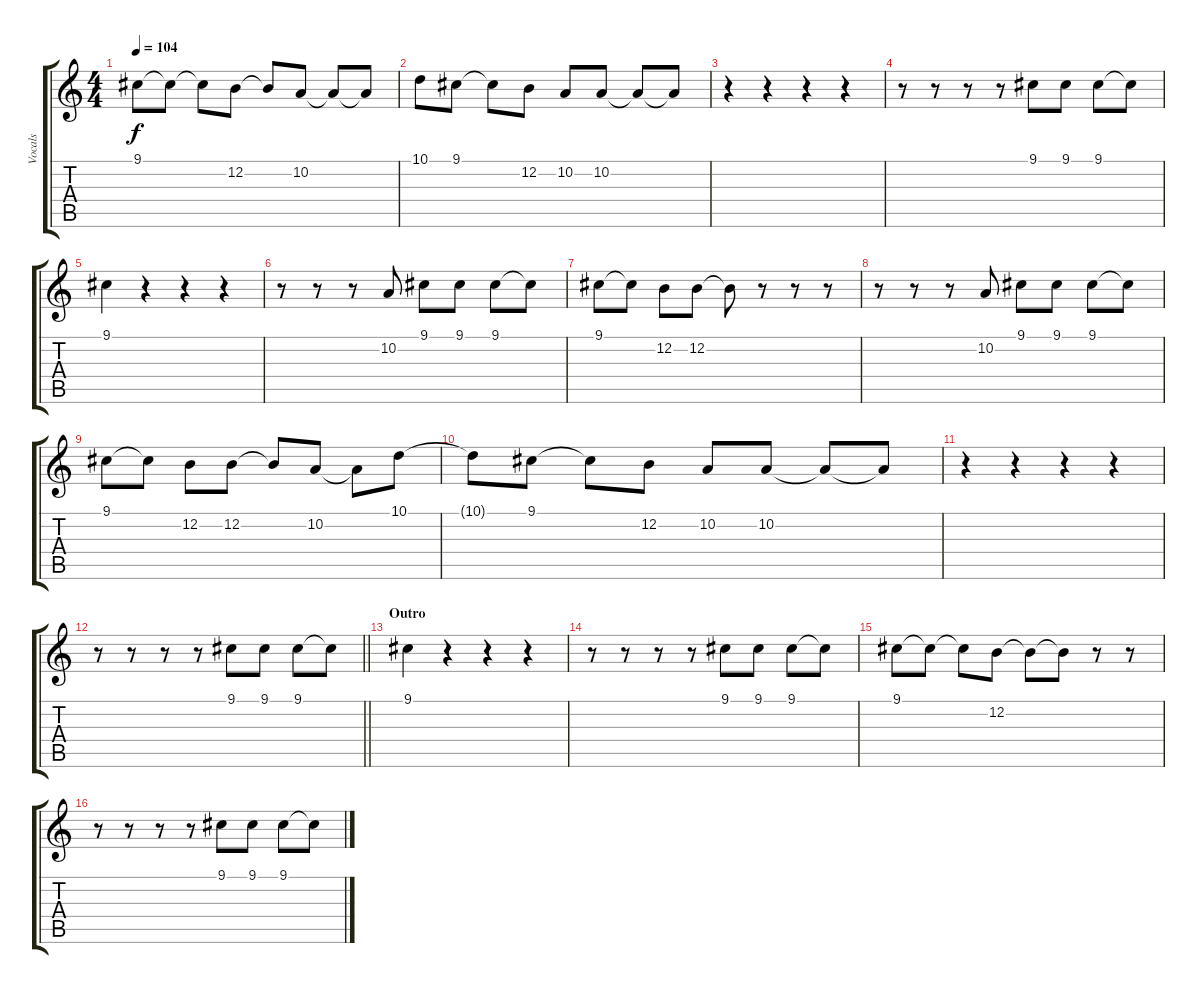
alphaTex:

\track ("Vocals" "Vocals") {instrument flute}
\staff {score tabs}
\tuning (E4 B3 G3 D3 A2 E2) {hide}
\ts (4 4)
\tempo 104
\clef g2
\ks c
9.1.8{dy f} 9.1{t}.8 9.1{t}.8 12.2.8 12.2{t}.8 10.2.8 10.2{t}.8 10.2{t}.8 |
10.1.8 9.1.8 9.1{t}.8 12.2.8 10.2.8 10.2.8 10.2{t}.8 10.2{t}.8 |
r.4 r.4 r.4 r.4 |
r.8 r.8 r.8 r.8 9.1.8 9.1.8 9.1.8 9.1{t}.8 |
9.1.4 r.4 r.4 r.4 |
r.8 r.8 r.8 10.2.8 9.1.8 9.1.8 9.1.8 9.1{t}.8 |
9.1.8 9.1{t}.8 12.2.8 12.2.8 12.2{t}.8 r.8 r.8 r.8 |
r.8 r.8 r.8 10.2.8 9.1.8 9.1.8 9.1.8 9.1{t}.8 |
9.1.8 9.1{t}.8 12.2.8 12.2.8 12.2{t}.8 10.2.8 10.2{t}.8 10.1.8 |
10.1{t}.8 9.1.8 9.1{t}.8 12.2.8 10.2.8 10.2.8 10.2{t}.8 10.2{t}.8 |
r.4 r.4 r.4 r.4 |
\barLineRight lightlight
r.8 r.8 r.8 r.8 9.1.8 9.1.8 9.1.8 9.1{t}.8 |
\section ("" "Outro")
9.1.4 r.4 r.4 r.4 |
r.8 r.8 r.8 r.8 9.1.8 9.1.8 9.1.8 9.1{t}.8 |
9.1.8 9.1{t}.8 9.1{t}.8 12.2.8 12.2{t}.8 12.2{t}.8 r.8 r.8 |
r.8 r.8 r.8 r.8 9.1.8 9.1.8 9.1.8 9.1{t}.8
